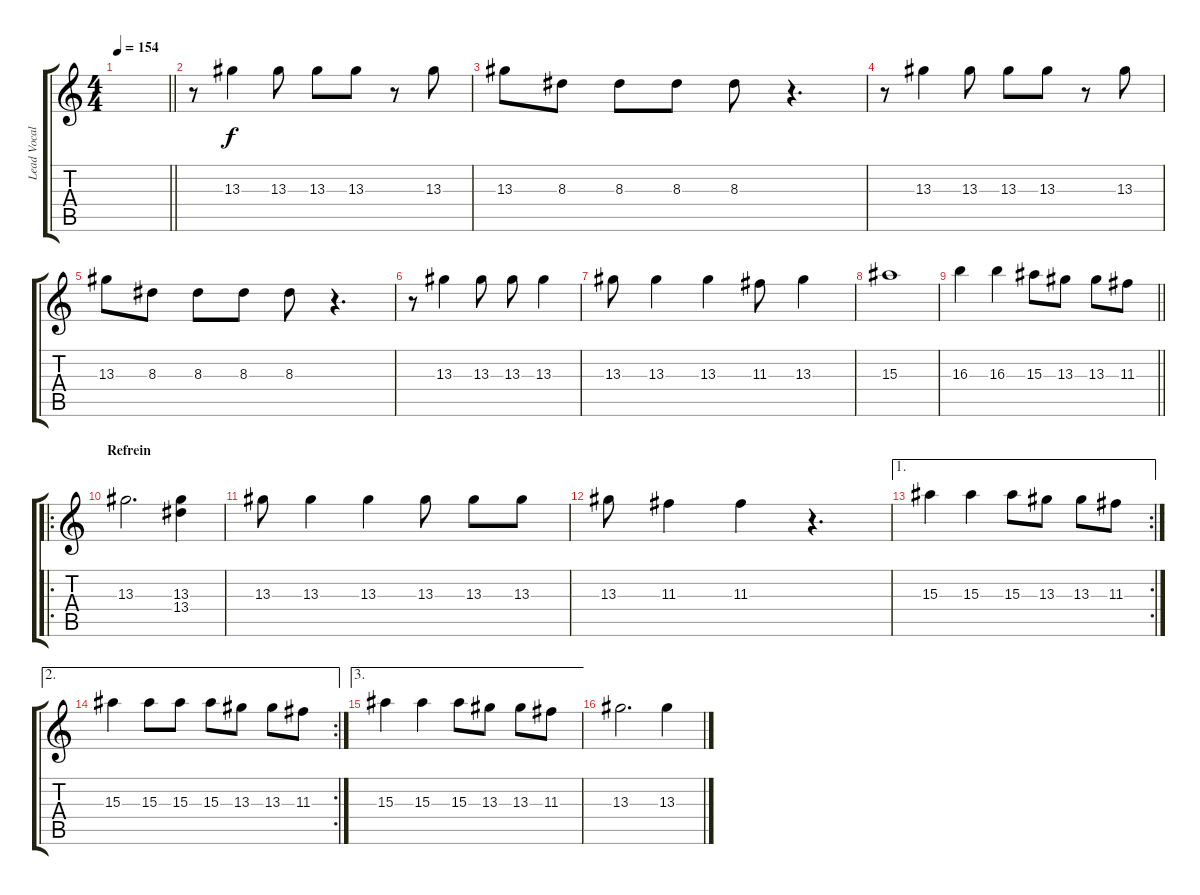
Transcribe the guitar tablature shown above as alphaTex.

\track ("Lead Vocals" "Lead Vocal") {instrument acousticguitarsteel}
\staff {score tabs}
\tuning (E4 B3 G3 D3 A2 E2) {hide}
\ts (4 4)
\tempo 154
\clef g2
\barLineRight lightlight
\ks c
|
r.8 13.3.4 13.3.8 13.3.8 13.3.8 r.8 13.3.8 |
13.3.8 8.3.8 8.3.8 8.3.8 8.3.8 r.4{d} |
r.8 13.3.4 13.3.8 13.3.8 13.3.8 r.8 13.3.8 |
13.3.8 8.3.8 8.3.8 8.3.8 8.3.8 r.4{d} |
r.8 13.3.4 13.3.8 13.3.8 13.3.4 |
13.3.8 13.3.4 13.3.4 11.3.8 13.3.4 |
15.3.1 |
\barLineRight lightlight
16.3.4 16.3.4 15.3.8 13.3.8 13.3.8 11.3.8 |
\ro
\section ("" "Refrein")
13.3.2{d} (13.3 13.4).4 |
13.3.8 13.3.4 13.3.4 13.3.8 13.3.8 13.3.8 |
13.3.8 11.3.4 11.3.4 r.4{d} |
\ae 1
\rc 2
15.3.4 15.3.4 15.3.8 13.3.8 13.3.8 11.3.8 |
\ae 2
\rc 2
15.3.4 15.3.8 15.3.8 15.3.8 13.3.8 13.3.8 11.3.8 |
\ae 3
15.3.4 15.3.4 15.3.8 13.3.8 13.3.8 11.3.8 |
13.3.2{d} 13.3.4
